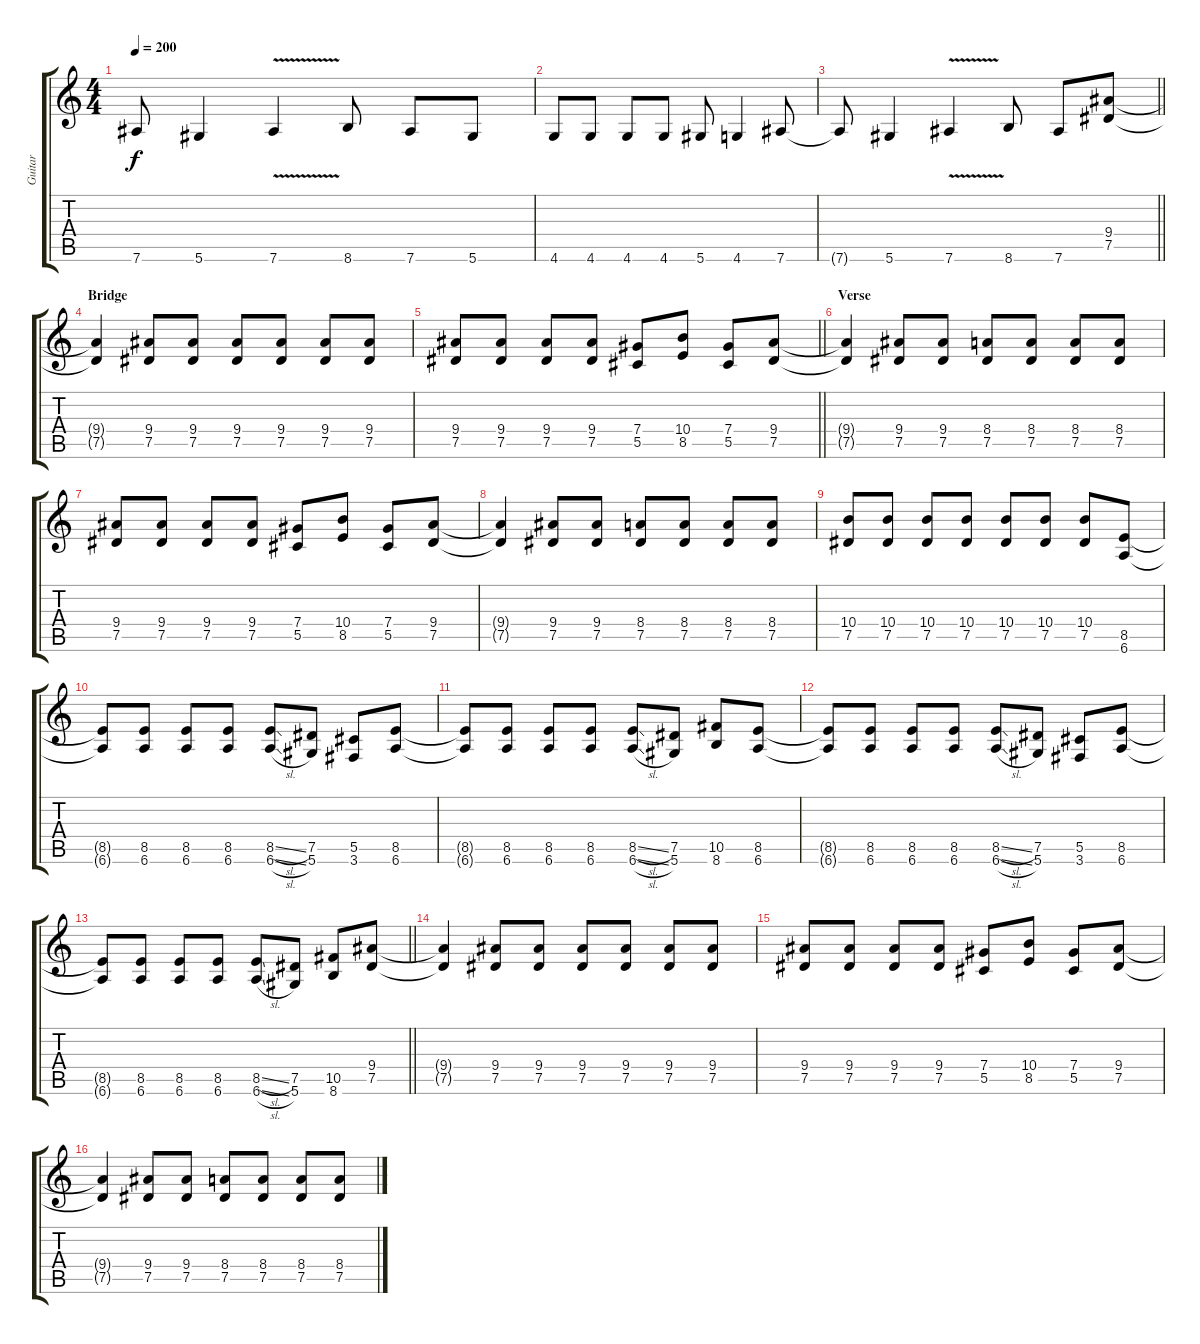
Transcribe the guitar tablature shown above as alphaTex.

\track ("Guitar" "Guitar") {instrument overdrivenguitar}
\staff {score tabs}
\tuning (Eb4 Bb3 Gb3 Db3 Ab2 Eb2) {hide}
\ts (4 4)
\tempo 200
\clef g2
\ks c
7.6{t}.8{dy f} 5.6.4 7.6{v}.4 8.6.8 7.6.8 5.6.8 |
4.6.8 4.6.8 4.6.8 4.6.8 5.6.8 4.6.4 7.6.8 |
\barLineRight lightlight
7.6{t}.8 5.6.4 7.6{v}.4 8.6.8 7.6.8 (9.4 7.5).8 |
\section ("" "Bridge")
(9.4{t} 7.5{t}).4 (9.4 7.5).8 (9.4 7.5).8 (9.4 7.5).8 (9.4 7.5).8 (9.4 7.5).8 (9.4 7.5).8 |
\barLineRight lightlight
(9.4 7.5).8 (9.4 7.5).8 (9.4 7.5).8 (9.4 7.5).8 (7.4 5.5).8 (10.4 8.5).8 (7.4 5.5).8 (9.4 7.5).8 |
\section ("" "Verse")
(9.4{t} 7.5{t}).4 (9.4 7.5).8 (9.4 7.5).8 (8.4 7.5).8 (8.4 7.5).8 (8.4 7.5).8 (8.4 7.5).8 |
(9.4 7.5).8 (9.4 7.5).8 (9.4 7.5).8 (9.4 7.5).8 (7.4 5.5).8 (10.4 8.5).8 (7.4 5.5).8 (9.4 7.5).8 |
(9.4{t} 7.5{t}).4 (9.4 7.5).8 (9.4 7.5).8 (8.4 7.5).8 (8.4 7.5).8 (8.4 7.5).8 (8.4 7.5).8 |
(10.4 7.5).8 (10.4 7.5).8 (10.4 7.5).8 (10.4 7.5).8 (10.4 7.5).8 (10.4 7.5).8 (10.4 7.5).8 (8.5 6.6).8 |
(8.5{t} 6.6{t}).8 (8.5 6.6).8 (8.5 6.6).8 (8.5 6.6).8 (8.5{sl} 6.6{sl}).8 (7.5 5.6).8 (5.5 3.6).8 (8.5 6.6).8 |
(8.5{t} 6.6{t}).8 (8.5 6.6).8 (8.5 6.6).8 (8.5 6.6).8 (8.5{sl} 6.6{sl}).8 (7.5 5.6).8 (10.5 8.6).8 (8.5 6.6).8 |
(8.5{t} 6.6{t}).8 (8.5 6.6).8 (8.5 6.6).8 (8.5 6.6).8 (8.5{sl} 6.6{sl}).8 (7.5 5.6).8 (5.5 3.6).8 (8.5 6.6).8 |
\barLineRight lightlight
(8.5{t} 6.6{t}).8 (8.5 6.6).8 (8.5 6.6).8 (8.5 6.6).8 (8.5{sl} 6.6{sl}).8 (7.5 5.6).8 (10.5 8.6).8 (9.4 7.5).8 |
(9.4{t} 7.5{t}).4 (9.4 7.5).8 (9.4 7.5).8 (9.4 7.5).8 (9.4 7.5).8 (9.4 7.5).8 (9.4 7.5).8 |
(9.4 7.5).8 (9.4 7.5).8 (9.4 7.5).8 (9.4 7.5).8 (7.4 5.5).8 (10.4 8.5).8 (7.4 5.5).8 (9.4 7.5).8 |
(9.4{t} 7.5{t}).4 (9.4 7.5).8 (9.4 7.5).8 (8.4 7.5).8 (8.4 7.5).8 (8.4 7.5).8 (8.4 7.5).8
